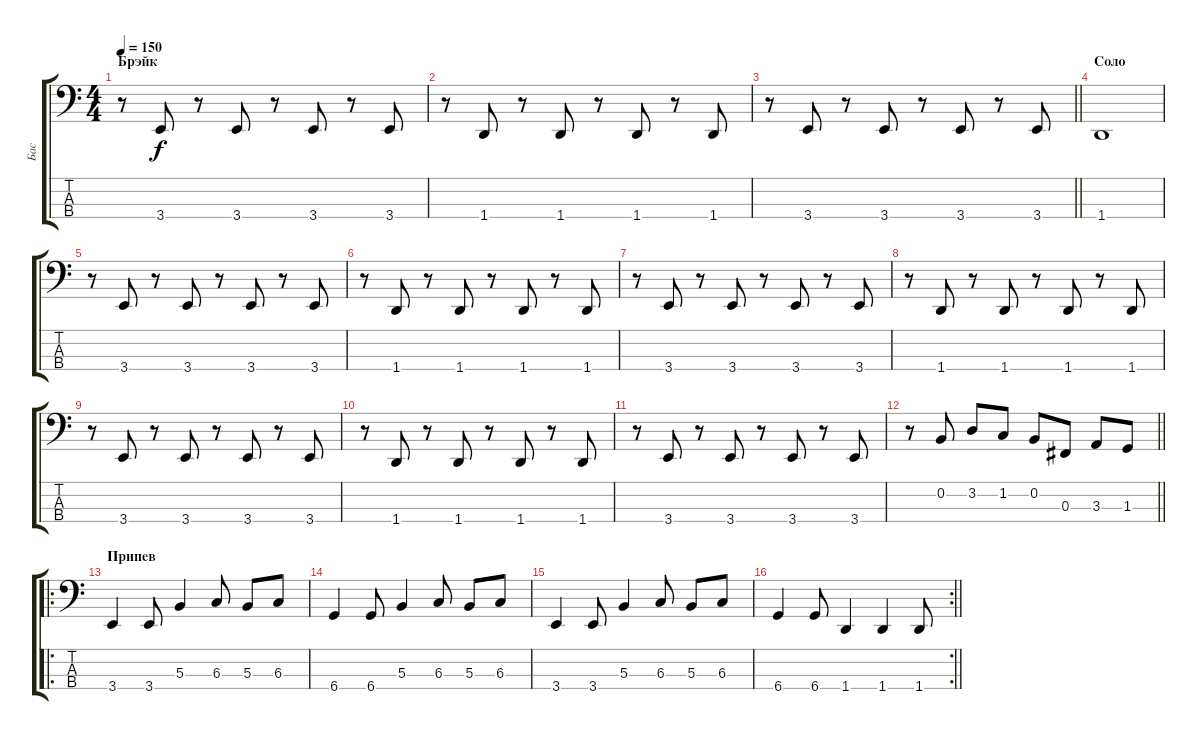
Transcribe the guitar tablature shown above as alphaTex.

\track ("Бас" "Бас") {instrument slapbass1}
\staff {score tabs}
\tuning (E2 B1 Gb1 Db1) {hide}
\ts (4 4)
\section ("" "Брэйк")
\tempo 150
\clef f4
\ks c
r.8{dy f} 3.4.8 r.8 3.4.8 r.8 3.4.8 r.8 3.4.8 |
r.8 1.4.8 r.8 1.4.8 r.8 1.4.8 r.8 1.4.8 |
\barLineRight lightlight
r.8 3.4.8 r.8 3.4.8 r.8 3.4.8 r.8 3.4.8 |
\section ("" "Соло")
1.4.1 |
r.8 3.4.8 r.8 3.4.8 r.8 3.4.8 r.8 3.4.8 |
r.8 1.4.8 r.8 1.4.8 r.8 1.4.8 r.8 1.4.8 |
r.8 3.4.8 r.8 3.4.8 r.8 3.4.8 r.8 3.4.8 |
r.8 1.4.8 r.8 1.4.8 r.8 1.4.8 r.8 1.4.8 |
r.8 3.4.8 r.8 3.4.8 r.8 3.4.8 r.8 3.4.8 |
r.8 1.4.8 r.8 1.4.8 r.8 1.4.8 r.8 1.4.8 |
r.8 3.4.8 r.8 3.4.8 r.8 3.4.8 r.8 3.4.8 |
\barLineRight lightlight
r.8 0.2.8 3.2.8 1.2.8 0.2.8 0.3.8 3.3.8 1.3.8 |
\ro
\section ("" "Припев")
3.4.4 3.4.8 5.3.4 6.3.8 5.3.8 6.3.8 |
6.4.4 6.4.8 5.3.4 6.3.8 5.3.8 6.3.8 |
3.4.4 3.4.8 5.3.4 6.3.8 5.3.8 6.3.8 |
\rc 2
\barLineRight lightlight
6.4.4 6.4.8 1.4.4 1.4.4 1.4.8
